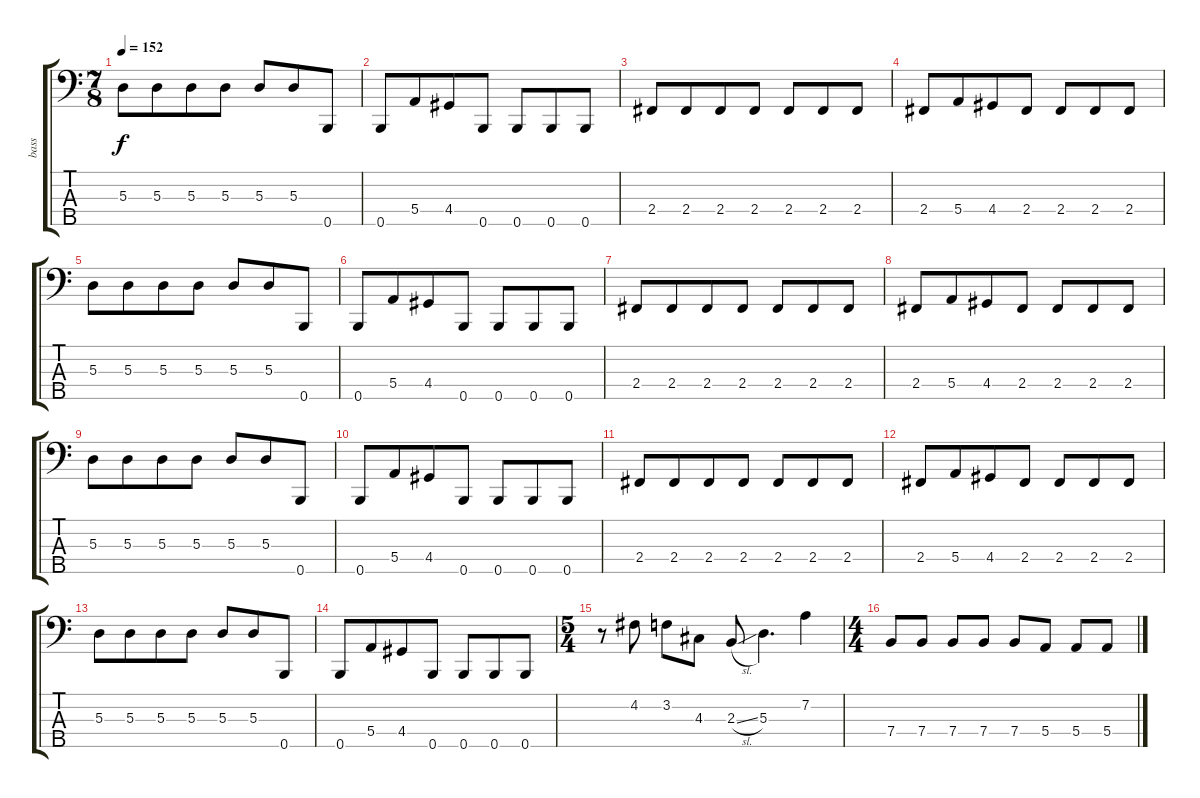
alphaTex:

\track ("bass" "bass") {instrument electricbassfinger}
\staff {score tabs}
\tuning (G2 D2 A1 E1 B0) {hide}
\ts (7 8)
\tempo 152
\clef f4
\ks c
5.3.8{dy f} 5.3.8 5.3.8 5.3.8 5.3.8 5.3.8 0.5.8 |
0.5.8 5.4.8 4.4.8 0.5.8 0.5.8 0.5.8 0.5.8 |
2.4.8 2.4.8 2.4.8 2.4.8 2.4.8 2.4.8 2.4.8 |
2.4.8 5.4.8 4.4.8 2.4.8 2.4.8 2.4.8 2.4.8 |
5.3.8 5.3.8 5.3.8 5.3.8 5.3.8 5.3.8 0.5.8 |
0.5.8 5.4.8 4.4.8 0.5.8 0.5.8 0.5.8 0.5.8 |
2.4.8 2.4.8 2.4.8 2.4.8 2.4.8 2.4.8 2.4.8 |
2.4.8 5.4.8 4.4.8 2.4.8 2.4.8 2.4.8 2.4.8 |
5.3.8 5.3.8 5.3.8 5.3.8 5.3.8 5.3.8 0.5.8 |
0.5.8 5.4.8 4.4.8 0.5.8 0.5.8 0.5.8 0.5.8 |
2.4.8 2.4.8 2.4.8 2.4.8 2.4.8 2.4.8 2.4.8 |
2.4.8 5.4.8 4.4.8 2.4.8 2.4.8 2.4.8 2.4.8 |
5.3.8 5.3.8 5.3.8 5.3.8 5.3.8 5.3.8 0.5.8 |
0.5.8 5.4.8 4.4.8 0.5.8 0.5.8 0.5.8 0.5.8 |
\ts (5 4)
r.8 4.2.8 3.2.8 4.3.8 2.3{sl}.8 5.3.4{d} 7.2.4 |
\ts (4 4)
7.4.8 7.4.8 7.4.8 7.4.8 7.4.8 5.4.8 5.4.8 5.4.8
